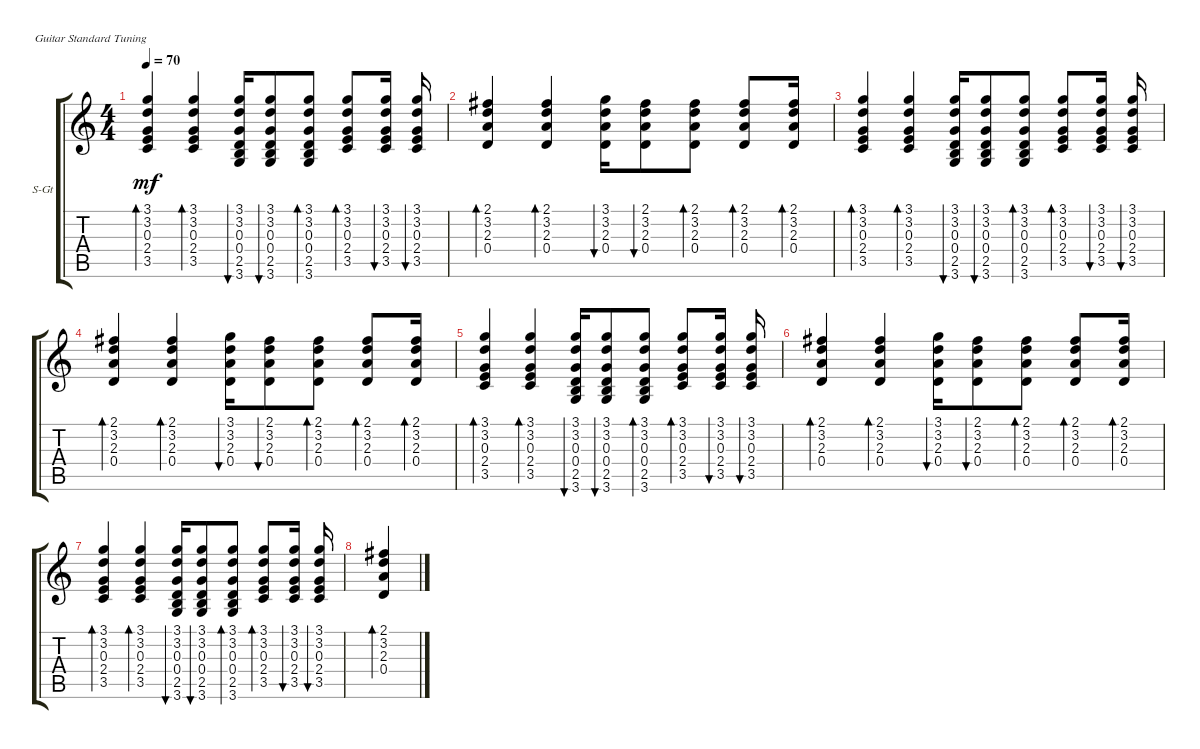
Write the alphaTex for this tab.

\defaultSystemsLayout 4
\bracketExtendMode groupsimilarinstruments
\firstSystemTrackNameOrientation horizontal
\otherSystemsTrackNameOrientation horizontal
\track ("Steel Guitar" "S-Gt") {instrument acousticguitarsteel}
\staff {score tabs}
\tuning (E4 B3 G3 D3 A2 E2)
\ts (4 4)
\tempo 70
\clef g2
\ks c
(3.5 2.4 0.3 3.2 3.1).4{bd 30 dy mf} (3.5 2.4 0.3 3.2 3.1).4{bd 30} (2.5 0.4 0.3 3.2 3.1 3.6).16{bu 30} (2.5 0.4 0.3 3.2 3.1 3.6).8{bu 30} (2.5 0.4 0.3 3.2 3.1 3.6).8{bd 30} (3.5 2.4 0.3 3.2 3.1).8{bd 30} (3.5 2.4 0.3 3.2 3.1).16{bu 30} (3.5 2.4 0.3 3.2 3.1).16{bu 30} |
(0.4 2.3 3.2 2.1).4{bd 30} (0.4 2.3 3.2 2.1).4{bd 30} (0.4 2.3 3.2 3.1).16{bu 30} (0.4 2.3 3.2 2.1).8{bu 30} (0.4 2.3 3.2 2.1).8{bd 30} (0.4 2.3 3.2 2.1).8{bd 30} (0.4 2.3 3.2 2.1).16{bd 30} |
(3.5 2.4 0.3 3.2 3.1).4{bd 30} (3.5 2.4 0.3 3.2 3.1).4{bd 30} (2.5 0.4 0.3 3.2 3.1 3.6).16{bu 30} (2.5 0.4 0.3 3.2 3.1 3.6).8{bu 30} (2.5 0.4 0.3 3.2 3.1 3.6).8{bd 30} (3.5 2.4 0.3 3.2 3.1).8{bd 30} (3.5 2.4 0.3 3.2 3.1).16{bu 30} (3.5 2.4 0.3 3.2 3.1).16{bu 30} |
(0.4 2.3 3.2 2.1).4{bd 30} (0.4 2.3 3.2 2.1).4{bd 30} (0.4 2.3 3.2 3.1).16{bu 30} (0.4 2.3 3.2 2.1).8{bu 30} (0.4 2.3 3.2 2.1).8{bd 30} (0.4 2.3 3.2 2.1).8{bd 30} (0.4 2.3 3.2 2.1).16{bd 30} |
(3.5 2.4 0.3 3.2 3.1).4{bd 30} (3.5 2.4 0.3 3.2 3.1).4{bd 30} (2.5 0.4 0.3 3.2 3.1 3.6).16{bu 30} (2.5 0.4 0.3 3.2 3.1 3.6).8{bu 30} (2.5 0.4 0.3 3.2 3.1 3.6).8{bd 30} (3.5 2.4 0.3 3.2 3.1).8{bd 30} (3.5 2.4 0.3 3.2 3.1).16{bu 30} (3.5 2.4 0.3 3.2 3.1).16{bu 30} |
(0.4 2.3 3.2 2.1).4{bd 30} (0.4 2.3 3.2 2.1).4{bd 30} (0.4 2.3 3.2 3.1).16{bu 30} (0.4 2.3 3.2 2.1).8{bu 30} (0.4 2.3 3.2 2.1).8{bd 30} (0.4 2.3 3.2 2.1).8{bd 30} (0.4 2.3 3.2 2.1).16{bd 30} |
(3.5 2.4 0.3 3.2 3.1).4{bd 30} (3.5 2.4 0.3 3.2 3.1).4{bd 30} (2.5 0.4 0.3 3.2 3.1 3.6).16{bu 30} (2.5 0.4 0.3 3.2 3.1 3.6).8{bu 30} (2.5 0.4 0.3 3.2 3.1 3.6).8{bd 30} (3.5 2.4 0.3 3.2 3.1).8{bd 30} (3.5 2.4 0.3 3.2 3.1).16{bu 30} (3.5 2.4 0.3 3.2 3.1).16{bu 30} |
(0.4 2.3 3.2 2.1).4{bd 30}
